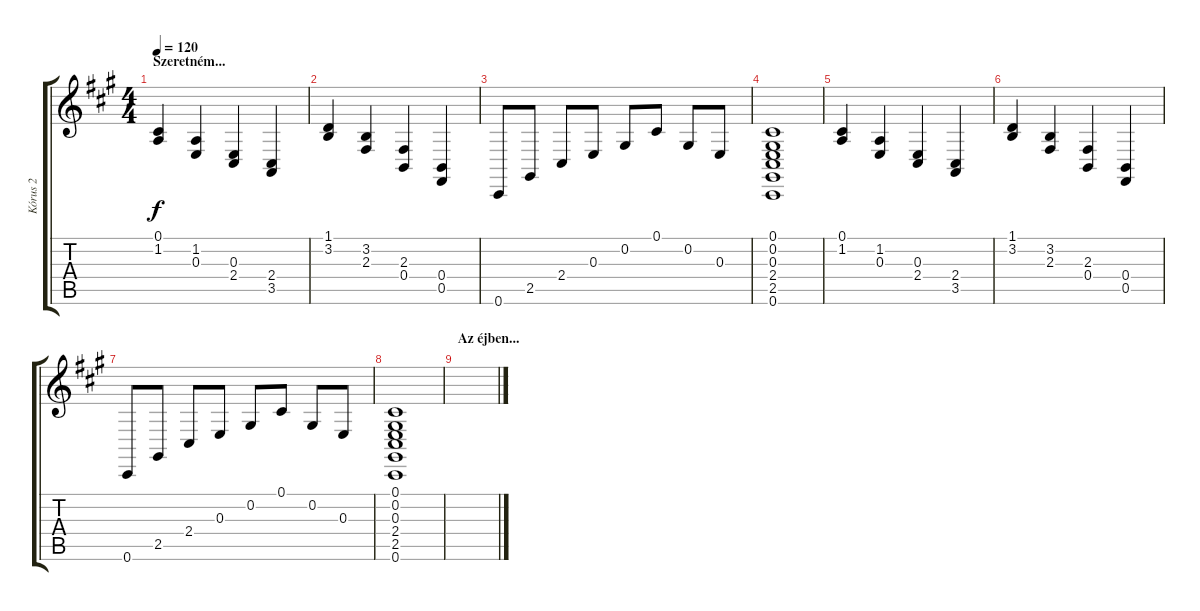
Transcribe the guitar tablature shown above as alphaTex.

\track ("Kórus 2" "Kórus 2") {instrument stringensemble2}
\staff {score tabs}
\tuning (Db4 Ab3 E3 B2 Gb2 Db2) {hide}
\ts (4 4)
\section ("" "Szeretném...")
\tempo 120
\clef g2
\ks a
(0.1 1.2).4{dy f} (1.2 0.3).4 (0.3 2.4).4 (2.4 3.5).4 |
(1.1 3.2).4 (3.2 2.3).4 (2.3 0.4).4 (0.4 0.5).4 |
0.6.8 2.5.8 2.4.8 0.3.8 0.2.8 0.1.8 0.2.8 0.3.8 |
(0.1 0.2 0.3 2.4 2.5 0.6).1 |
(0.1 1.2).4 (1.2 0.3).4 (0.3 2.4).4 (2.4 3.5).4 |
(1.1 3.2).4 (3.2 2.3).4 (2.3 0.4).4 (0.4 0.5).4 |
0.6.8 2.5.8 2.4.8 0.3.8 0.2.8 0.1.8 0.2.8 0.3.8 |
(0.1 0.2 0.3 2.4 2.5 0.6).1 |
\section ("" "Az éjben...")
